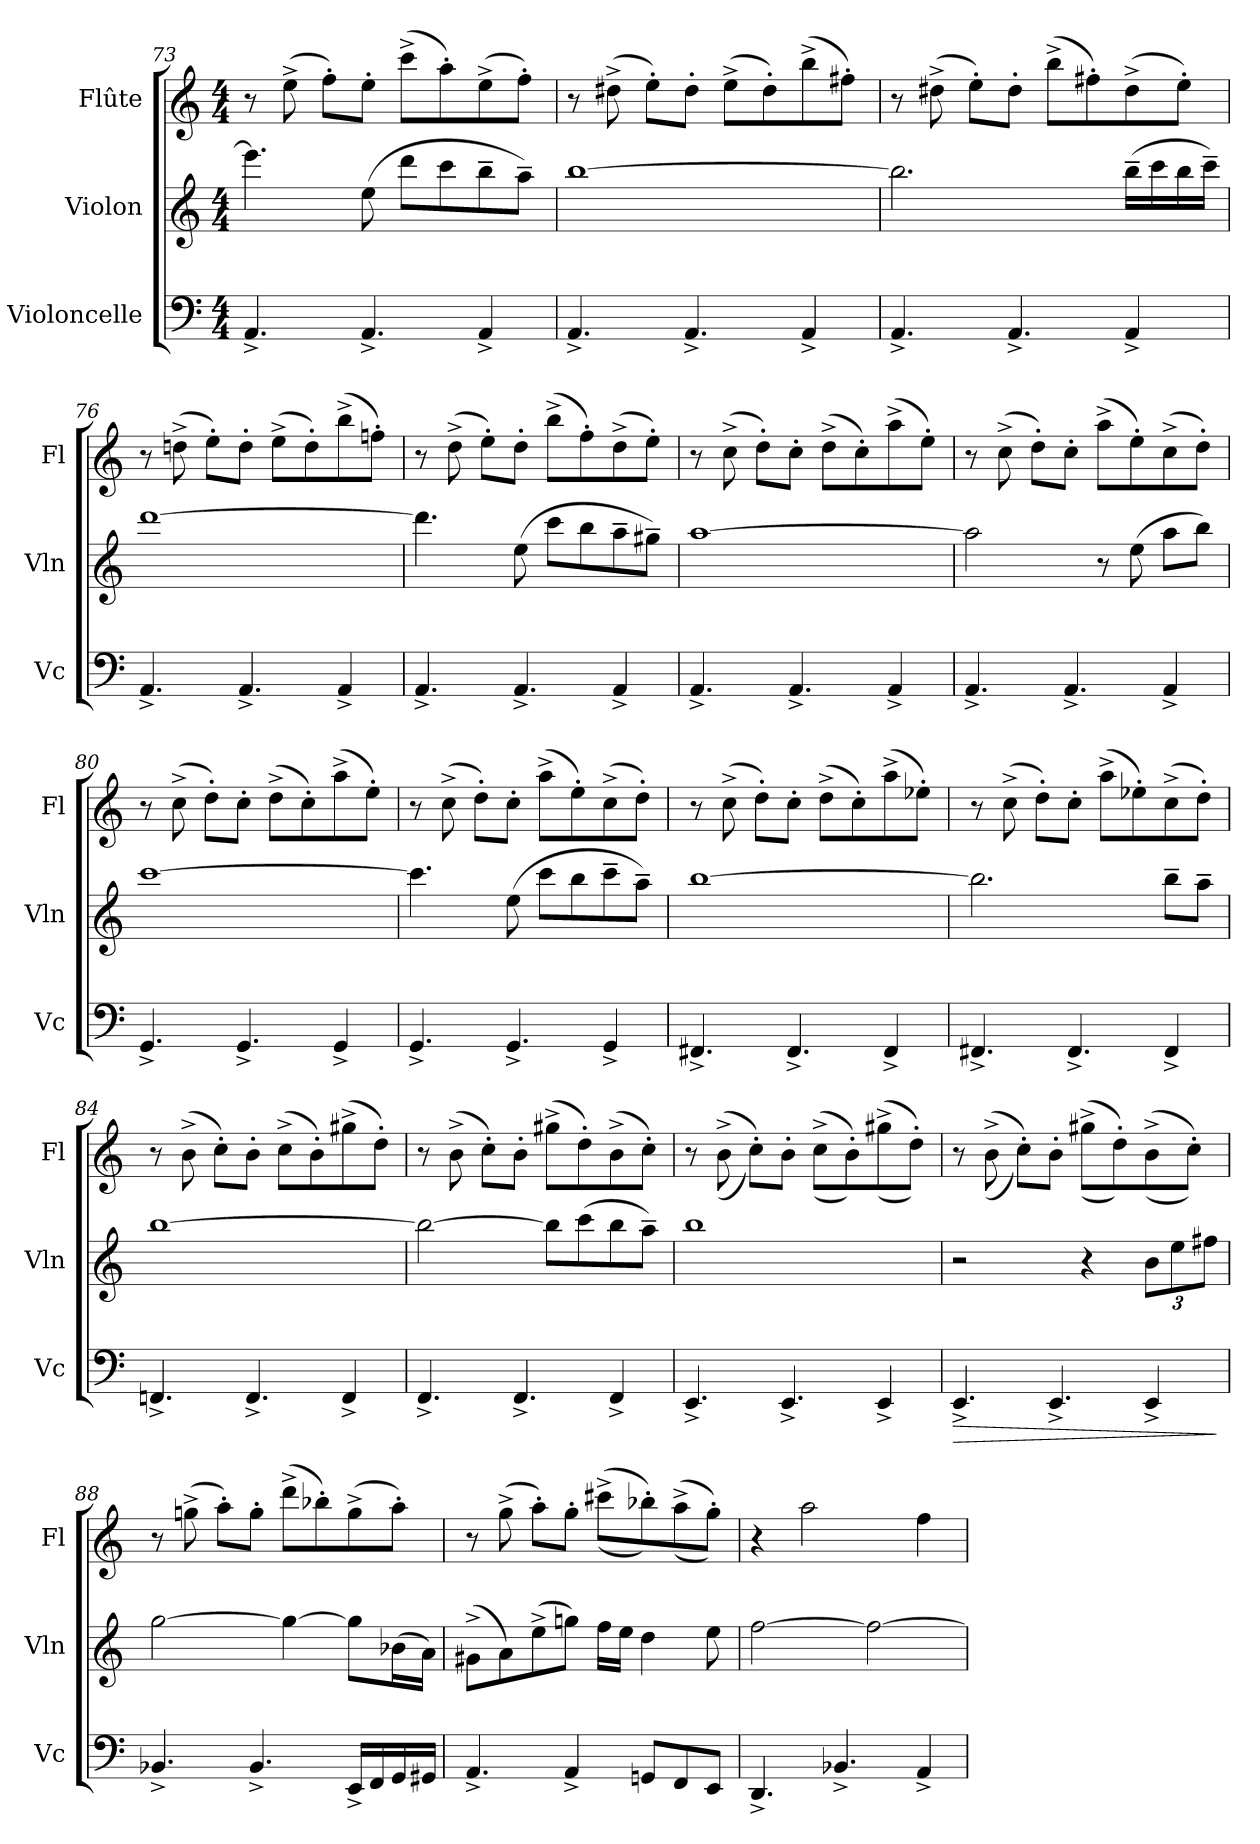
**kern	**dynam	**kern	**kern
*part3	*part3	*part2	*part1
*staff3	*staff3	*staff2	*staff1
*I"Violoncelle	*	*I"Violon	*I"Flûte
*I'Vc	*	*I'Vln	*I'Fl
*clefF4	*	*clefG2	*clefG2
*k[]	*	*k[]	*k[]
*M4/4	*	*M4/4	*M4/4
=73	=73	=73	=73
4.AA^/	.	4.eee\]	8r
.	.	.	(8ee^\
.	.	.	8ff'\L)
4.AA^/	.	(8ee\	8ee'\J
.	.	8ddd\L	(8ccc^\L
.	.	8ccc\	8aa'\)
4AA^/	.	8bb~\	(8ee^\
.	.	8aa~\J)	8ff'\J)
=74	=74	=74	=74
4.AA^/	.	[1bb	8r
.	.	.	(8dd#X^\
.	.	.	8ee'\L)
4.AA^/	.	.	8dd#'\J
.	.	.	(8ee^\L
.	.	.	8dd#'\)
4AA^/	.	.	(8bb^\
.	.	.	8ff#X'\J)
!!LO:LB:g=z
=75	=75	=75	=75
4.AA^/	.	2.bb\]	8r
.	.	.	(8dd#X^\
.	.	.	8ee'\L)
4.AA^/	.	.	8dd#'\J
.	.	.	(8bb^\L
.	.	.	8ff#X'\)
4AA^/	.	(16bb~\LL	(8dd#^\
.	.	16ccc\	.
.	.	16bb\	8ee'\J)
.	.	16ccc~\JJ)	.
=76	=76	=76	=76
4.AA^/	.	[1ddd	8r
.	.	.	(8ddn^\
.	.	.	8ee'\L)
4.AA^/	.	.	8dd'\J
.	.	.	(8ee^\L
.	.	.	8dd'\)
4AA^/	.	.	(8bb^\
.	.	.	8ffn'\J)
=77	=77	=77	=77
4.AA^/	.	4.ddd\]	8r
.	.	.	(8dd^\
.	.	.	8ee'\L)
4.AA^/	.	(8ee\	8dd'\J
.	.	8ccc\L	(8bb^\L
.	.	8bb\	8ff'\)
4AA^/	.	8aa~\	(8dd^\
.	.	8gg#X~\J)	8ee'\J)
=78	=78	=78	=78
4.AA^/	.	[1aa	8r
.	.	.	(8cc^\
.	.	.	8dd'\L)
4.AA^/	.	.	8cc'\J
.	.	.	(8dd^\L
.	.	.	8cc'\)
4AA^/	.	.	(8aa^\
.	.	.	8ee'\J)
!!LO:PB:g=z
=79	=79	=79	=79
4.AA^/	.	2aa\]	8r
.	.	.	(8cc^\
.	.	.	8dd'\L)
4.AA^/	.	.	8cc'\J
.	.	8r	(8aa^\L
.	.	(8ee\	8ee'\)
4AA^/	.	8aa\L	(8cc^\
.	.	8bb\J)	8dd'\J)
=80	=80	=80	=80
4.GG^/	.	[1ccc	8r
.	.	.	(8cc^\
.	.	.	8dd'\L)
4.GG^/	.	.	8cc'\J
.	.	.	(8dd^\L
.	.	.	8cc'\)
4GG^/	.	.	(8aa^\
.	.	.	8ee'\J)
=81	=81	=81	=81
4.GG^/	.	4.ccc\]	8r
.	.	.	(8cc^\
.	.	.	8dd'\L)
4.GG^/	.	(8ee\	8cc'\J
.	.	8ccc\L	(8aa^\L
.	.	8bb\	8ee'\)
4GG^/	.	8ccc~\	(8cc^\
.	.	8aa~\J)	8dd'\J)
=82	=82	=82	=82
4.FF#X^/	.	[1bb	8r
.	.	.	(8cc^\
.	.	.	8dd'\L)
4.FF#^/	.	.	8cc'\J
.	.	.	(8dd^\L
.	.	.	8cc'\)
4FF#^/	.	.	(8aa^\
.	.	.	8ee-X'\J)
=83	=83	=83	=83
4.FF#X^/	.	2.bb\]	8r
.	.	.	(8cc^\
.	.	.	8dd'\L)
4.FF#^/	.	.	8cc'\J
.	.	.	(8aa^\L
.	.	.	8ee-X'\)
4FF#^/	.	8bb~\L	(8cc^\
.	.	8aa~\J	8dd'\J)
!!LO:LB:g=z
=84	=84	=84	=84
4.FFn^/	.	[1bb	8r
.	.	.	(8b^\
.	.	.	8cc'\L)
4.FF^/	.	.	8b'\J
.	.	.	(8cc^\L
.	.	.	8b'\)
4FF^/	.	.	(8gg#X^\
.	.	.	8dd'\J)
=85	=85	=85	=85
4.FF^/	.	2bb\_	8r
.	.	.	(8b^\
.	.	.	8cc'\L)
4.FF^/	.	.	8b'\J
.	.	8bb\L]	(8gg#X^\L
.	.	(8ccc\	8dd'\)
4FF^/	.	8bb\	(8b^\
.	.	8aa~\J)	8cc'\J)
=86	=86	=86	=86
4.EE^/	.	1bb	8r
.	.	.	((8b^\
.	.	.	8cc'\L))
4.EE^/	.	.	8b'\J
.	.	.	((8cc^\L
.	.	.	8b'\))
4EE^/	.	.	((8gg#X^\
.	.	.	8dd'\J))
=87	=87	=87	=87
!	!LO:HP:b	!	!
4.EE^/	>	2r	8r
.	.	.	((8b^\
.	.	.	8cc'\L))
4.EE^/	.	.	8b'\J
.	.	4r	((8gg#X^\L
.	.	.	8dd'\))
*	*	*Xbrackettup	*
4EE^/	.	12b\L	((8b^\
.	.	12ee\	.
.	.	.	8cc'\J))
.	.	12ff#X\J	.
.	]	.	.
!!LO:LB:g=z
=88	=88	=88	=88
4.BB-X^/	.	[2gg\	8r
.	.	.	(8ggn^\
.	.	.	8aa'\L)
4.BB-^/	.	.	8gg'\J
.	.	4gg\_	(8ddd^\L
.	.	.	8bb-X'\)
16EE^/LL	.	8gg\L]	(8gg^\
16FF/	.	.	.
16GG/	.	(16b-X\L	8aa'\J)
16GG#X/JJ	.	16a\JJ)	.
=89	=89	=89	=89
4.AA^/	.	(8g#X^\L	8r
.	.	8a\)	(8gg^\
.	.	(8ee^\	8aa'\L)
4AA^/	.	8ggn\J)	8gg'\J
.	.	16ff\LL	((8ccc#X^\L
.	.	16ee\JJ	.
8GGn/L	.	4dd\	8bb-X'\))
8FF/	.	.	((8aa^\
8EE/J	.	8ee\	8gg'\J))
=90	=90	=90	=90
4.DD^/	.	[2ff\	4r
.	.	.	2aa\
4.BB-X^/	.	.	.
.	.	2ff\_	.
4AA^/	.	.	4ff\
=	=	=	=
*-	*-	*-	*-
